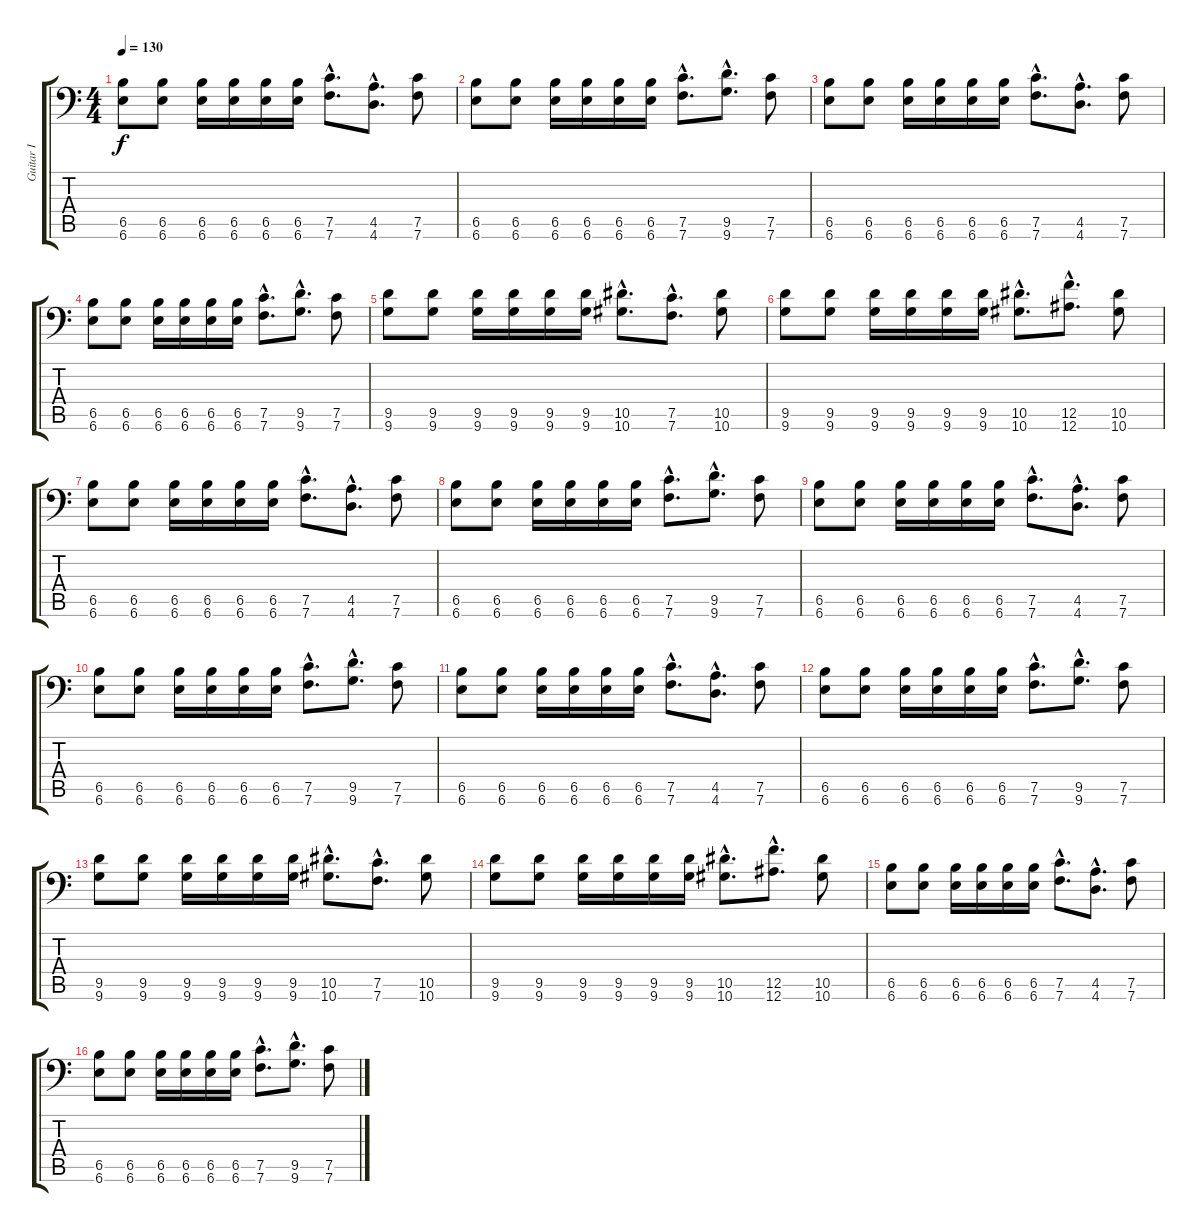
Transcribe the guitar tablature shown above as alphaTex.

\track ("Guitar I" "Guitar I") {instrument distortionguitar}
\staff {score tabs}
\tuning (C4 G3 Eb3 Bb2 F2 Bb1) {hide}
\ts (4 4)
\tempo 130
\clef f4
\ks c
(6.5 6.6).8{dy f} (6.5 6.6).8 (6.5 6.6).16 (6.5 6.6).16 (6.5 6.6).16 (6.5 6.6).16 (7.5{hac} 7.6{hac}).8{d} (4.5{hac} 4.6{hac}).8{d} (7.5 7.6).8 |
(6.5 6.6).8 (6.5 6.6).8 (6.5 6.6).16 (6.5 6.6).16 (6.5 6.6).16 (6.5 6.6).16 (7.5{hac} 7.6{hac}).8{d} (9.5{hac} 9.6{hac}).8{d} (7.5 7.6).8 |
(6.5 6.6).8 (6.5 6.6).8 (6.5 6.6).16 (6.5 6.6).16 (6.5 6.6).16 (6.5 6.6).16 (7.5{hac} 7.6{hac}).8{d} (4.5{hac} 4.6{hac}).8{d} (7.5 7.6).8 |
(6.5 6.6).8 (6.5 6.6).8 (6.5 6.6).16 (6.5 6.6).16 (6.5 6.6).16 (6.5 6.6).16 (7.5{hac} 7.6{hac}).8{d} (9.5{hac} 9.6{hac}).8{d} (7.5 7.6).8 |
(9.5 9.6).8 (9.5 9.6).8 (9.5 9.6).16 (9.5 9.6).16 (9.5 9.6).16 (9.5 9.6).16 (10.5{hac} 10.6{hac}).8{d} (7.5{hac} 7.6{hac}).8{d} (10.5 10.6).8 |
(9.5 9.6).8 (9.5 9.6).8 (9.5 9.6).16 (9.5 9.6).16 (9.5 9.6).16 (9.5 9.6).16 (10.5{hac} 10.6{hac}).8{d} (12.5{hac} 12.6{hac}).8{d} (10.5 10.6).8 |
(6.5 6.6).8 (6.5 6.6).8 (6.5 6.6).16 (6.5 6.6).16 (6.5 6.6).16 (6.5 6.6).16 (7.5{hac} 7.6{hac}).8{d} (4.5{hac} 4.6{hac}).8{d} (7.5 7.6).8 |
(6.5 6.6).8 (6.5 6.6).8 (6.5 6.6).16 (6.5 6.6).16 (6.5 6.6).16 (6.5 6.6).16 (7.5{hac} 7.6{hac}).8{d} (9.5{hac} 9.6{hac}).8{d} (7.5 7.6).8 |
(6.5 6.6).8 (6.5 6.6).8 (6.5 6.6).16 (6.5 6.6).16 (6.5 6.6).16 (6.5 6.6).16 (7.5{hac} 7.6{hac}).8{d} (4.5{hac} 4.6{hac}).8{d} (7.5 7.6).8 |
(6.5 6.6).8 (6.5 6.6).8 (6.5 6.6).16 (6.5 6.6).16 (6.5 6.6).16 (6.5 6.6).16 (7.5{hac} 7.6{hac}).8{d} (9.5{hac} 9.6{hac}).8{d} (7.5 7.6).8 |
(6.5 6.6).8 (6.5 6.6).8 (6.5 6.6).16 (6.5 6.6).16 (6.5 6.6).16 (6.5 6.6).16 (7.5{hac} 7.6{hac}).8{d} (4.5{hac} 4.6{hac}).8{d} (7.5 7.6).8 |
(6.5 6.6).8 (6.5 6.6).8 (6.5 6.6).16 (6.5 6.6).16 (6.5 6.6).16 (6.5 6.6).16 (7.5{hac} 7.6{hac}).8{d} (9.5{hac} 9.6{hac}).8{d} (7.5 7.6).8 |
(9.5 9.6).8 (9.5 9.6).8 (9.5 9.6).16 (9.5 9.6).16 (9.5 9.6).16 (9.5 9.6).16 (10.5{hac} 10.6{hac}).8{d} (7.5{hac} 7.6{hac}).8{d} (10.5 10.6).8 |
(9.5 9.6).8 (9.5 9.6).8 (9.5 9.6).16 (9.5 9.6).16 (9.5 9.6).16 (9.5 9.6).16 (10.5{hac} 10.6{hac}).8{d} (12.5{hac} 12.6{hac}).8{d} (10.5 10.6).8 |
(6.5 6.6).8 (6.5 6.6).8 (6.5 6.6).16 (6.5 6.6).16 (6.5 6.6).16 (6.5 6.6).16 (7.5{hac} 7.6{hac}).8{d} (4.5{hac} 4.6{hac}).8{d} (7.5 7.6).8 |
(6.5 6.6).8 (6.5 6.6).8 (6.5 6.6).16 (6.5 6.6).16 (6.5 6.6).16 (6.5 6.6).16 (7.5{hac} 7.6{hac}).8{d} (9.5{hac} 9.6{hac}).8{d} (7.5 7.6).8
